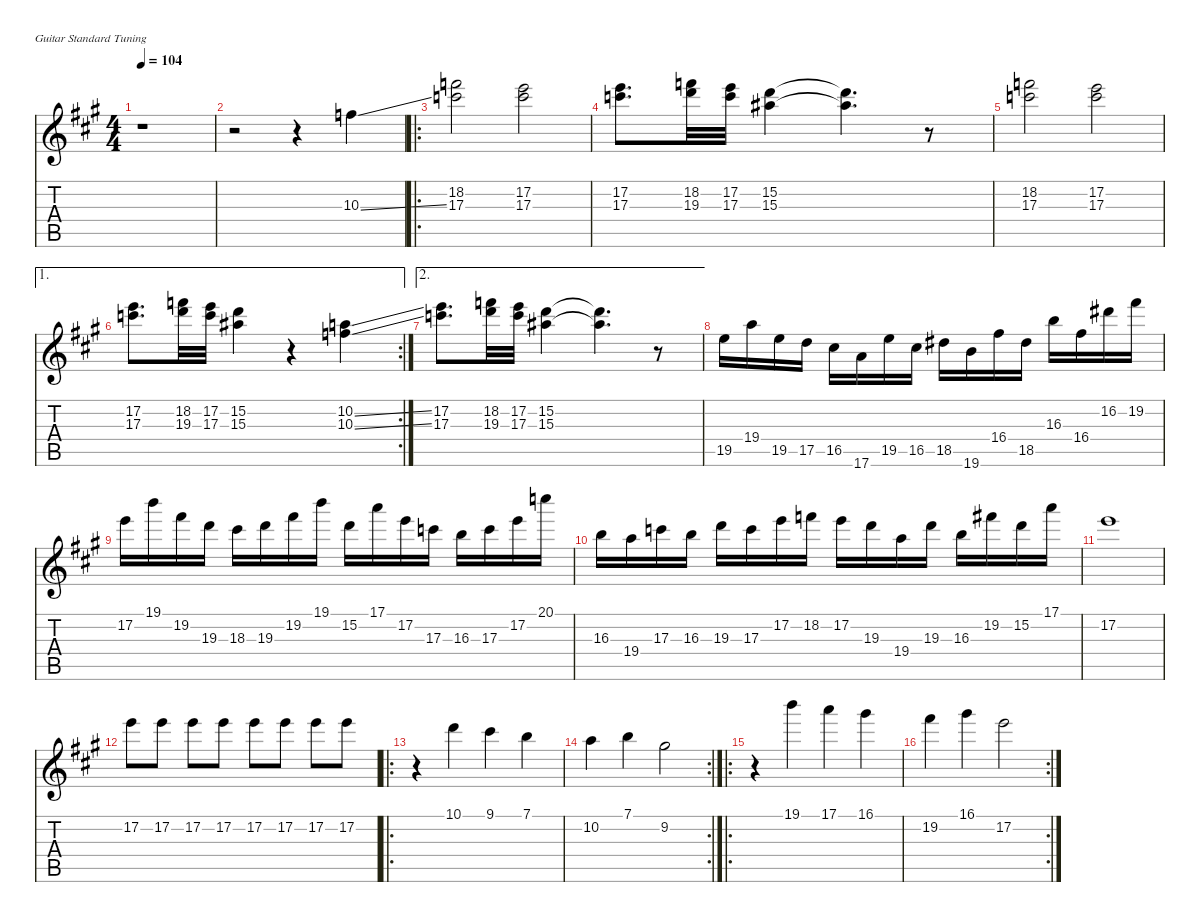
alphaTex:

\defaultSystemsLayout 4
\hideDynamics
\bracketExtendMode nobrackets
\singleTrackTrackNamePolicy hidden
\multiTrackTrackNamePolicy hidden
\otherSystemsTrackNameOrientation horizontal
\track ("Guitar Three" "el.guit.") {instrument electricguitarclean}
\staff {score tabs}
\tuning (E4 B3 G3 D3 A2 E2)
\ts (4 4)
\tempo 104
\clef g2
\ks a
r.1{dy f beam Down} |
r.2{beam Down} r.4{beam Down} 10.3{ss acc forcenatural}.4{dy fff beam Down} |
\ro
(18.2{acc forcenatural} 17.3{acc forcenatural}).2{dy f beam Down} (17.2{acc forcenatural} 17.3{acc forcenatural}).2{beam Down} |
(17.2{acc forcenatural} 17.3{acc forcenatural}).8{d beam Down} (18.2{acc forcenatural} 19.3{acc forcenatural}).32{beam Down} (17.2{acc forcenatural} 17.3{acc forcenatural}).32{beam Down} (15.2{acc forcenatural} 15.3{acc #}).4{beam Down} (15.2{t acc forcenatural} 15.3{t acc #}).4{d beam Down} r.8{beam Down} |
(18.2{acc forcenatural} 17.3{acc forcenatural}).2{beam Down} (17.2{acc forcenatural} 17.3{acc forcenatural}).2{beam Down} |
\ae 1
\rc 2
(17.2{acc forcenatural} 17.3{acc forcenatural}).8{d beam Down} (18.2{acc forcenatural} 19.3{acc forcenatural}).32{beam Down} (17.2{acc forcenatural} 17.3{acc forcenatural}).32{beam Down} (15.2{acc forcenatural} 15.3{acc #}).4{beam Down} r.4{beam Down} (10.2{ss acc forcenatural} 10.3{ss acc forcenatural}).4{beam Down} |
\ae 2
(17.2{acc forcenatural} 17.3{acc forcenatural}).8{d beam Down} (18.2{acc forcenatural} 19.3{acc forcenatural}).32{beam Down} (17.2{acc forcenatural} 17.3{acc forcenatural}).32{beam Down} (15.2{acc forcenatural} 15.3{acc #}).4{beam Down} (15.2{t acc forcenatural} 15.3{t acc #}).4{d beam Down} r.8{beam Down} |
19.5{acc forcenatural}.16{beam Down} 19.4{acc forcenatural}.16{beam Down} 19.5{acc forcenatural}.16{beam Down} 17.5{acc forcenatural}.16{beam Down} 16.5{acc #}.16{beam Down} 17.6{acc forcenatural}.16{beam Down} 19.5{acc forcenatural}.16{beam Down} 16.5{acc #}.16{beam Down} 18.5{acc #}.16{beam Down} 19.6{acc forcenatural}.16{beam Down} 16.4{acc #}.16{beam Down} 18.5{acc #}.16{beam Down} 16.3{acc forcenatural}.16{beam Down} 16.4{acc #}.16{beam Down} 16.2{acc #}.16{beam Down} 19.2{acc #}.16{beam Down} |
17.2{acc forcenatural}.16{beam Down} 19.1{acc forcenatural}.16{beam Down} 19.2{acc #}.16{beam Down} 19.3{acc forcenatural}.16{beam Down} 18.3{acc #}.16{beam Down} 19.3{acc forcenatural}.16{beam Down} 19.2{acc #}.16{beam Down} 19.1{acc forcenatural}.16{beam Down} 15.2{acc forcenatural}.16{beam Down} 17.1{acc forcenatural}.16{beam Down} 17.2{acc forcenatural}.16{beam Down} 17.3{acc forcenatural}.16{beam Down} 16.3{acc forcenatural}.16{beam Down} 17.3{acc forcenatural}.16{beam Down} 17.2{acc forcenatural}.16{beam Down} 20.1{acc forcenatural}.16{beam Down} |
16.3{acc forcenatural}.16{beam Down} 19.4{acc forcenatural}.16{beam Down} 17.3{acc forcenatural}.16{beam Down} 16.3{acc forcenatural}.16{beam Down} 19.3{acc forcenatural}.16{beam Down} 17.3{acc forcenatural}.16{beam Down} 17.2{acc forcenatural}.16{beam Down} 18.2{acc forcenatural}.16{beam Down} 17.2{acc forcenatural}.16{beam Down} 19.3{acc forcenatural}.16{beam Down} 19.4{acc forcenatural}.16{beam Down} 19.3{acc forcenatural}.16{beam Down} 16.3{acc forcenatural}.16{beam Down} 19.2{acc #}.16{beam Down} 15.2{acc forcenatural}.16{beam Down} 17.1{acc forcenatural}.16{beam Down} |
17.2{acc forcenatural}.1{beam Down} |
17.2{acc forcenatural}.8{beam Down} 17.2{acc forcenatural}.8{beam Down} 17.2{acc forcenatural}.8{beam Down} 17.2{acc forcenatural}.8{beam Down} 17.2{acc forcenatural}.8{beam Down} 17.2{acc forcenatural}.8{beam Down} 17.2{acc forcenatural}.8{beam Down} 17.2{acc forcenatural}.8{beam Down} |
\ro
r.4{beam Down} 10.1{acc forcenatural}.4{beam Down} 9.1{acc #}.4{beam Down} 7.1{acc forcenatural}.4{beam Down} |
\rc 2
10.2{acc forcenatural}.4{beam Down} 7.1{acc forcenatural}.4{beam Down} 9.2{acc #}.2{beam Down} |
\ro
r.4{beam Down} 19.1{acc forcenatural}.4{beam Down} 17.1{acc forcenatural}.4{beam Down} 16.1{acc #}.4{beam Down} |
\rc 2
19.2{acc #}.4{beam Down} 16.1{acc #}.4{beam Down} 17.2{acc forcenatural}.2{beam Down}
